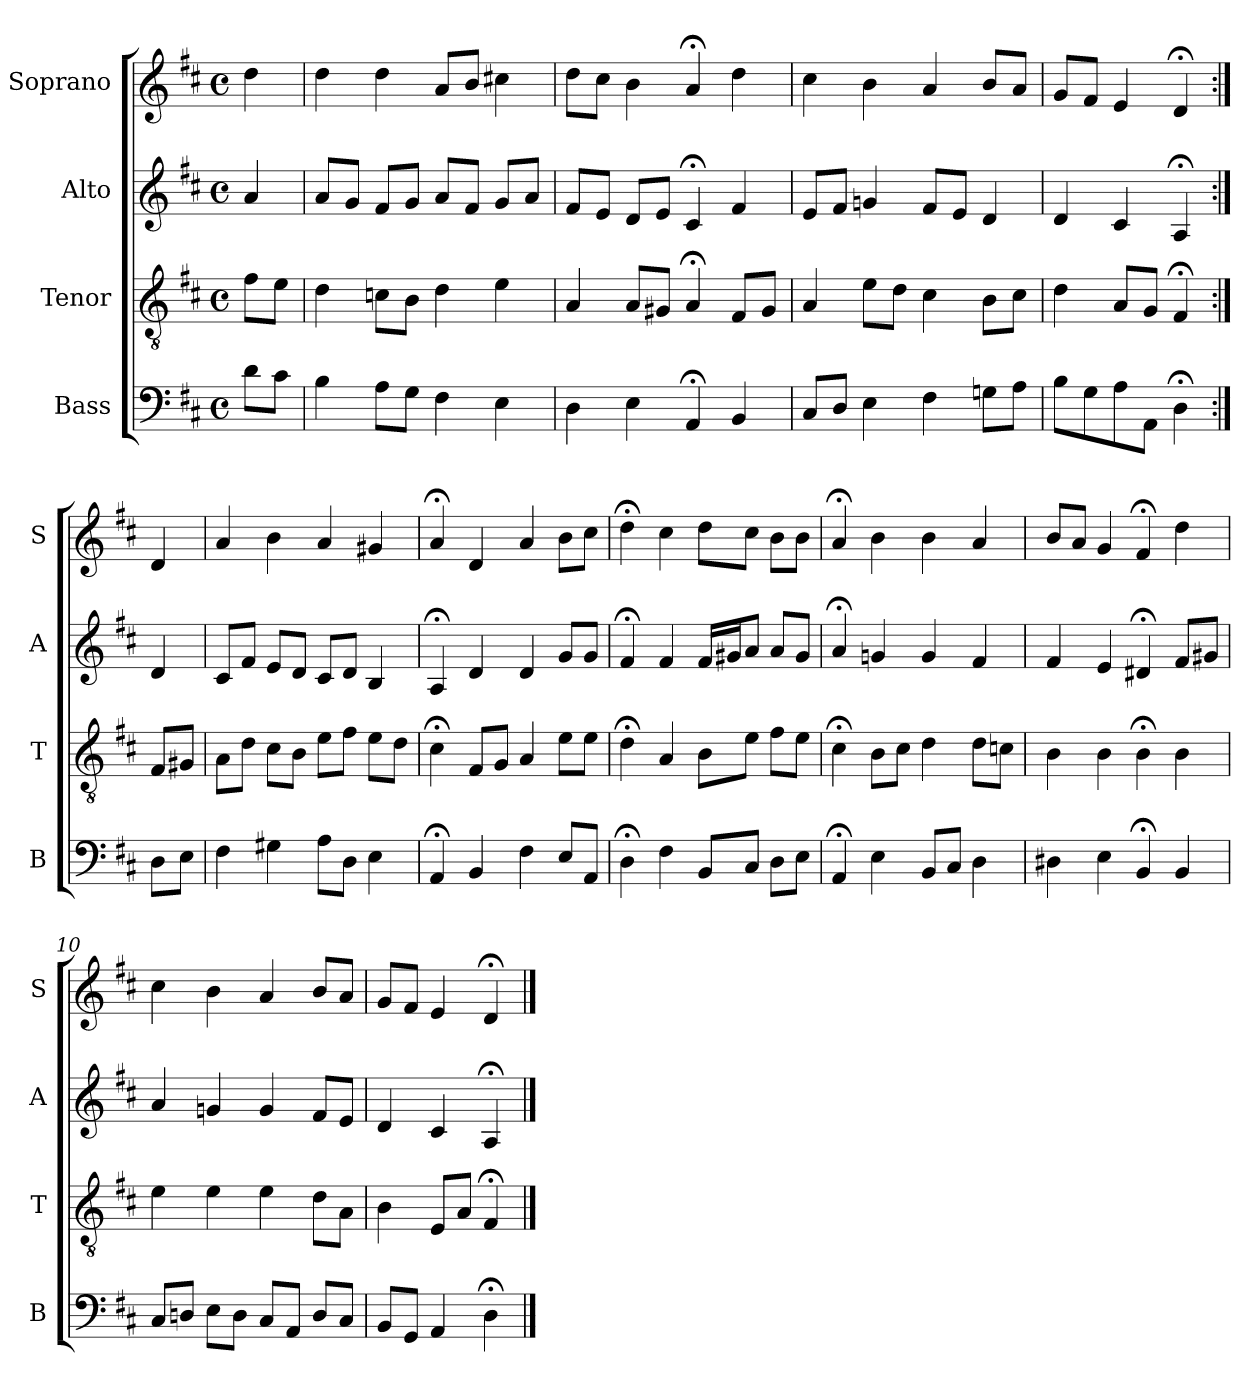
**kern	**kern	**kern	**kern
*part4	*part3	*part2	*part1
*staff4	*staff3	*staff2	*staff1
*I"Bass	*I"Tenor	*I"Alto	*I"Soprano
*I'B	*I'T	*I'A	*I'S
*clefF4	*clefGv2	*clefG2	*clefG2
*k[f#c#]	*k[f#c#]	*k[f#c#]	*k[f#c#]
*D:	*D:	*D:	*D:
*M4/4	*M4/4	*M4/4	*M4/4
*met(c)	*met(c)	*met(c)	*met(c)
*MM100	*MM100	*MM100	*MM100
=	=	=	=
8dL	8f#L	4a	4dd
8c#J	8eJ	.	.
=1	=1	=1	=1
4B	4d	8aL	4dd
.	.	8gJ	.
8AL	8cnL	8f#L	4dd
8GJ	8BJ	8gJ	.
4F#	4d	8aL	8aL
.	.	8f#J	8bJ
4Ei	4ei	8giL	4cc#Xi
.	.	8aJ	.
=2	=2	=2	=2
4D	4A	8f#L	8ddL
.	.	8eJ	8cc#J
4E	8AL	8dL	4b
.	8G#XJ	8eJ	.
4AA;<	4A;<	4c#;<	4a;<
4BB	8F#L	4f#	4dd
.	8G#J	.	.
=3	=3	=3	=3
8C#L	4A	8eL	4cc#
8DJ	.	8f#J	.
4E	8eL	4gn	4b
.	8dJ	.	.
4F#	4c#	8f#L	4a
.	.	8eJ	.
8GnL	8BL	4d	8bL
8AJ	8c#J	.	8aJ
=4	=4	=4	=4
8BL	4d	4d	8gL
8G	.	.	8f#J
8A	8AL	4c#	4e
8AAJ	8GJ	.	.
4D;<	4F#;<	4A;<	4d;<
=:|!	=:|!	=:|!	=:|!
8DL	8F#L	4d	4d
8EJ	8G#XJ	.	.
=5	=5	=5	=5
4F#	8AL	8c#L	4a
.	8dJ	8f#J	.
4G#X	8c#L	8eL	4b
.	8BJ	8dJ	.
8AL	8eL	8c#L	4a
8DJ	8f#J	8dJ	.
4E	8eL	4B	4g#X
.	8dJ	.	.
=6	=6	=6	=6
4AA;<	4c#;<	4A;<	4a;<
4BB	8F#L	4d	4d
.	8GJ	.	.
4F#	4A	4d	4a
8EL	8eL	8gL	8bL
8AAJ	8eJ	8gJ	8cc#J
=7	=7	=7	=7
4D;<	4d;<	4f#;<	4dd;<
4F#	4A	4f#	4cc#
8BBL	8BL	16f#LL	8ddL
.	.	16g#XJ	.
8C#J	8eJ	8aJ	8cc#J
8DL	8f#L	8aL	8bL
8EJ	8eJ	8g#J	8bJ
=8	=8	=8	=8
4AA;<	4c#;<	4a;<	4a;<
4E	8BL	4gn	4b
.	8c#J	.	.
8BBL	4d	4g	4b
8C#J	.	.	.
4D	8dL	4f#	4a
.	8cnJ	.	.
=9	=9	=9	=9
4D#X	4B	4f#	8bL
.	.	.	8aJ
4E	4B	4e	4g
4BB;<	4B;<	4d#X;<	4f#;<
4BB	4B	8f#L	4dd
.	.	8g#XJ	.
=10	=10	=10	=10
8C#L	4e	4a	4cc#
8DnJ	.	.	.
8EL	4e	4gn	4b
8DJ	.	.	.
8C#L	4e	4g	4a
8AAJ	.	.	.
8DL	8dL	8f#L	8bL
8C#J	8AJ	8eJ	8aJ
=11	=11	=11	=11
8BBL	4B	4d	8gL
8GGJ	.	.	8f#J
4AA	8EL	4c#	4e
.	8AJ	.	.
4D;<	4F#;<	4A;<	4d;<
==	==	==	==
*-	*-	*-	*-
